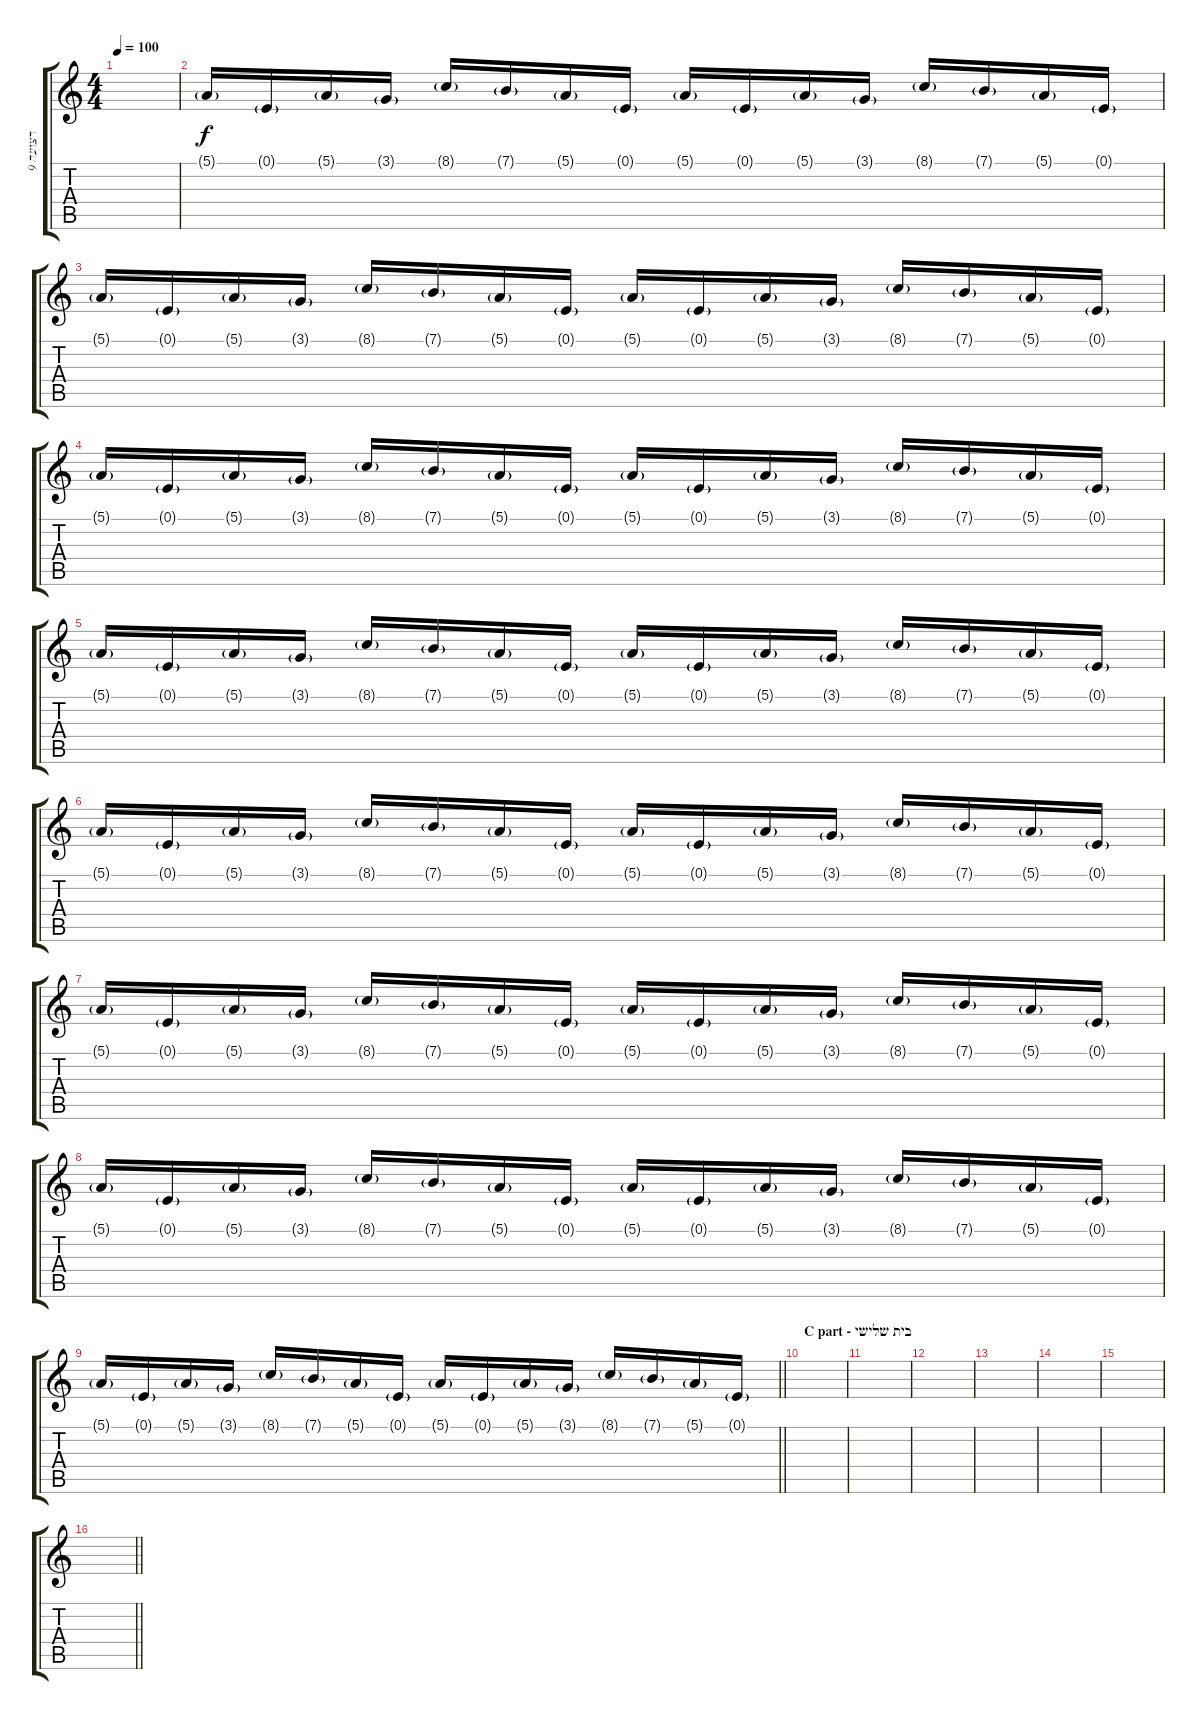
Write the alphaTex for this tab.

\track ("רצועה 9" "רצועה 9") {instrument fx8scifi}
\staff {score tabs}
\tuning (E4 B3 G3 D3 A2 E2) {hide}
\ts (4 4)
\tempo 100
\clef g2
\ks c
|
5.1{g}.16 0.1{g}.16 5.1{g}.16 3.1{g}.16 8.1{g}.16 7.1{g}.16 5.1{g}.16 0.1{g}.16 5.1{g}.16 0.1{g}.16 5.1{g}.16 3.1{g}.16 8.1{g}.16 7.1{g}.16 5.1{g}.16 0.1{g}.16 |
5.1{g}.16 0.1{g}.16 5.1{g}.16 3.1{g}.16 8.1{g}.16 7.1{g}.16 5.1{g}.16 0.1{g}.16 5.1{g}.16 0.1{g}.16 5.1{g}.16 3.1{g}.16 8.1{g}.16 7.1{g}.16 5.1{g}.16 0.1{g}.16 |
5.1{g}.16 0.1{g}.16 5.1{g}.16 3.1{g}.16 8.1{g}.16 7.1{g}.16 5.1{g}.16 0.1{g}.16 5.1{g}.16 0.1{g}.16 5.1{g}.16 3.1{g}.16 8.1{g}.16 7.1{g}.16 5.1{g}.16 0.1{g}.16 |
5.1{g}.16 0.1{g}.16 5.1{g}.16 3.1{g}.16 8.1{g}.16 7.1{g}.16 5.1{g}.16 0.1{g}.16 5.1{g}.16 0.1{g}.16 5.1{g}.16 3.1{g}.16 8.1{g}.16 7.1{g}.16 5.1{g}.16 0.1{g}.16 |
5.1{g}.16 0.1{g}.16 5.1{g}.16 3.1{g}.16 8.1{g}.16 7.1{g}.16 5.1{g}.16 0.1{g}.16 5.1{g}.16 0.1{g}.16 5.1{g}.16 3.1{g}.16 8.1{g}.16 7.1{g}.16 5.1{g}.16 0.1{g}.16 |
5.1{g}.16 0.1{g}.16 5.1{g}.16 3.1{g}.16 8.1{g}.16 7.1{g}.16 5.1{g}.16 0.1{g}.16 5.1{g}.16 0.1{g}.16 5.1{g}.16 3.1{g}.16 8.1{g}.16 7.1{g}.16 5.1{g}.16 0.1{g}.16 |
5.1{g}.16 0.1{g}.16 5.1{g}.16 3.1{g}.16 8.1{g}.16 7.1{g}.16 5.1{g}.16 0.1{g}.16 5.1{g}.16 0.1{g}.16 5.1{g}.16 3.1{g}.16 8.1{g}.16 7.1{g}.16 5.1{g}.16 0.1{g}.16 |
\barLineRight lightlight
5.1{g}.16 0.1{g}.16 5.1{g}.16 3.1{g}.16 8.1{g}.16 7.1{g}.16 5.1{g}.16 0.1{g}.16 5.1{g}.16 0.1{g}.16 5.1{g}.16 3.1{g}.16 8.1{g}.16 7.1{g}.16 5.1{g}.16 0.1{g}.16 |
\section ("" "C part - בית שלישי")
|
|
|
|
|
|
\barLineRight lightlight
